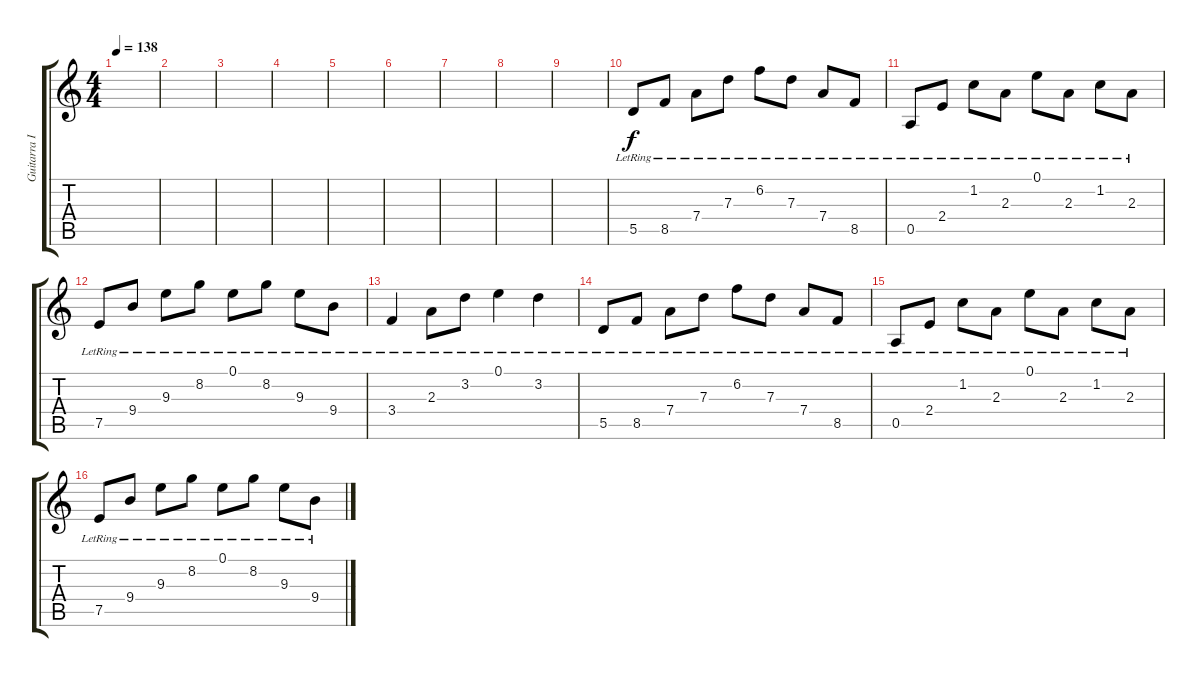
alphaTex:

\track ("Guitarra II (Limpio)" "Guitarra I") {instrument electricguitarclean}
\staff {score tabs}
\tuning (E4 B3 G3 D3 A2 E2) {hide}
\ts (4 4)
\tempo 138
\clef g2
\ks c
|
|
|
|
|
|
|
|
|
5.5{lr}.8{volume 11} 8.5{lr}.8 7.4{lr}.8 7.3{lr}.8 6.2{lr}.8 7.3{lr}.8 7.4{lr}.8 8.5{lr}.8 |
0.5{lr}.8 2.4{lr}.8 1.2{lr}.8 2.3{lr}.8 0.1{lr}.8 2.3{lr}.8 1.2{lr}.8 2.3{lr}.8 |
7.5{lr}.8 9.4{lr}.8 9.3{lr}.8 8.2{lr}.8 0.1{lr}.8 8.2{lr}.8 9.3{lr}.8 9.4{lr}.8 |
3.4{lr}.4 2.3{lr}.8 3.2{lr}.8 0.1{lr}.4 3.2{lr}.4 |
5.5{lr}.8 8.5{lr}.8 7.4{lr}.8 7.3{lr}.8 6.2{lr}.8 7.3{lr}.8 7.4{lr}.8 8.5{lr}.8 |
0.5{lr}.8 2.4{lr}.8 1.2{lr}.8 2.3{lr}.8 0.1{lr}.8 2.3{lr}.8 1.2{lr}.8 2.3{lr}.8 |
7.5{lr}.8 9.4{lr}.8 9.3{lr}.8 8.2{lr}.8 0.1{lr}.8 8.2{lr}.8 9.3{lr}.8 9.4{lr}.8
